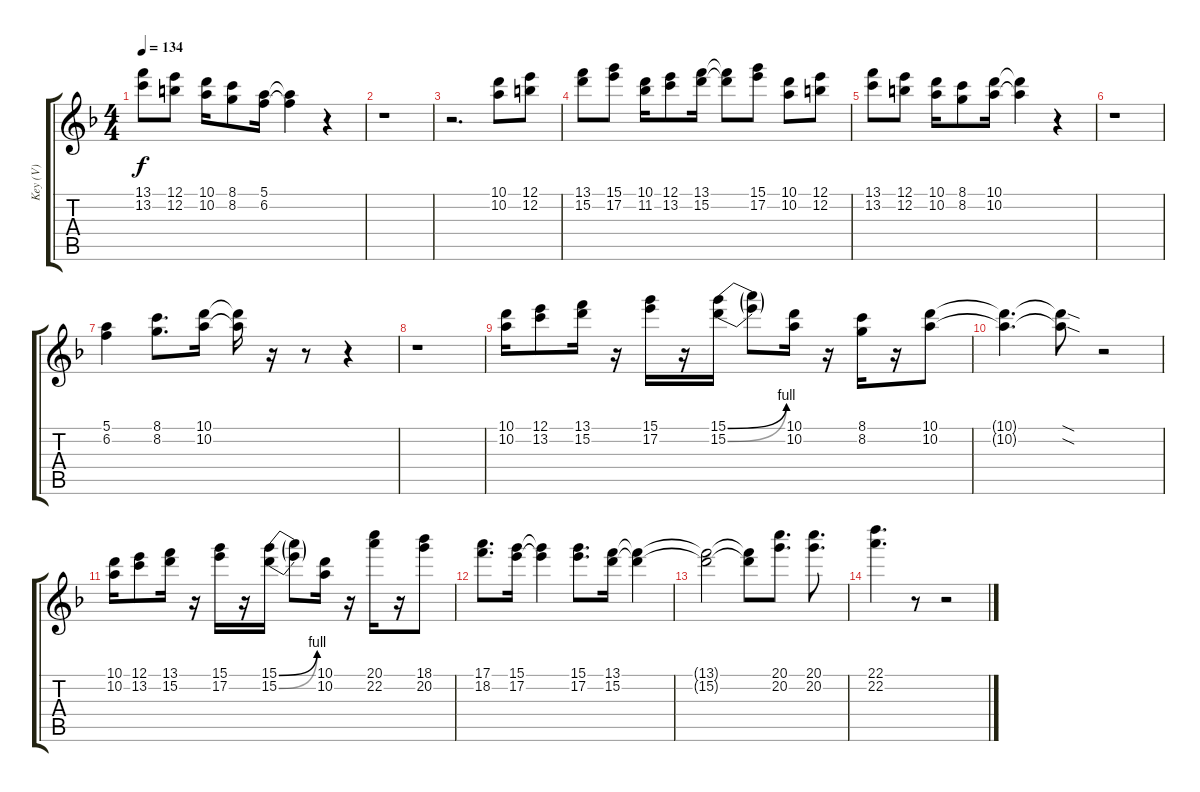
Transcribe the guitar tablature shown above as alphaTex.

\track ("Key (V)" "Key (V)") {instrument stringensemble1}
\staff {score tabs}
\tuning (E5 B4 G4 D4 A3 E3) {hide}
\ts (4 4)
\tempo 134
\clef g2
\ks f
(13.1 13.2).8{dy f} (12.1 12.2).8 (10.1 10.2).16 (8.1 8.2).8 (5.1 6.2).16 (5.1{t} 6.2{t}).4 r.4 |
r.1 |
r.2{d} (10.1 10.2).8 (12.1 12.2).8 |
(13.1 15.2).8 (15.1 17.2).8 (10.1 11.2).16 (12.1 13.2).8 (13.1 15.2).16 (13.1{t} 15.2{t}).8 (15.1 17.2).8 (10.1 10.2).8 (12.1 12.2).8 |
(13.1 13.2).8 (12.1 12.2).8 (10.1 10.2).16 (8.1 8.2).8 (10.1 10.2).16 (10.1{t} 10.2{t}).4 r.4 |
r.1 |
(5.1 6.2).4 (8.1 8.2).8{d} (10.1 10.2).16 (10.1{t} 10.2{t}).16 r.16 r.8 r.4 |
r.1 |
(10.1 10.2).16{volume 12 instrument distortionguitar} (12.1 13.2).8 (13.1 15.2).16 r.16 (15.1 17.2).16 r.16 (15.1{be (bend 0 0 60 4)} 15.2{be (bend 0 0 60 4)}).16 (15.1{t} 15.2{t}).8 (10.1 10.2).16 r.16 (8.1 8.2).16 r.16 (10.1 10.2).8 |
(10.1{t} 10.2{t}).4{d} (10.1{sod t} 10.2{sod t}).8 r.2 |
(10.1 10.2).16 (12.1 13.2).8 (13.1 15.2).16 r.16 (15.1 17.2).16 r.16 (15.1{be (bend 0 0 60 4)} 15.2{be (bend 0 0 60 4)}).16 (15.1{t} 15.2{t}).8 (10.1 10.2).16 r.16 (20.1 22.2).16 r.16 (18.1 20.2).8 |
(17.1 18.2).8{d} (15.1 17.2).16 (15.1{t} 17.2{t}).4 (15.1 17.2).8{d} (13.1 15.2).16 (13.1{t} 15.2{t}).4 |
(13.1{t} 15.2{t}).2 (13.1{t} 15.2{t}).8 (20.1 20.2).8{d} (20.1 20.2).8{d} |
(22.1 22.2).4{d} r.8 r.2
